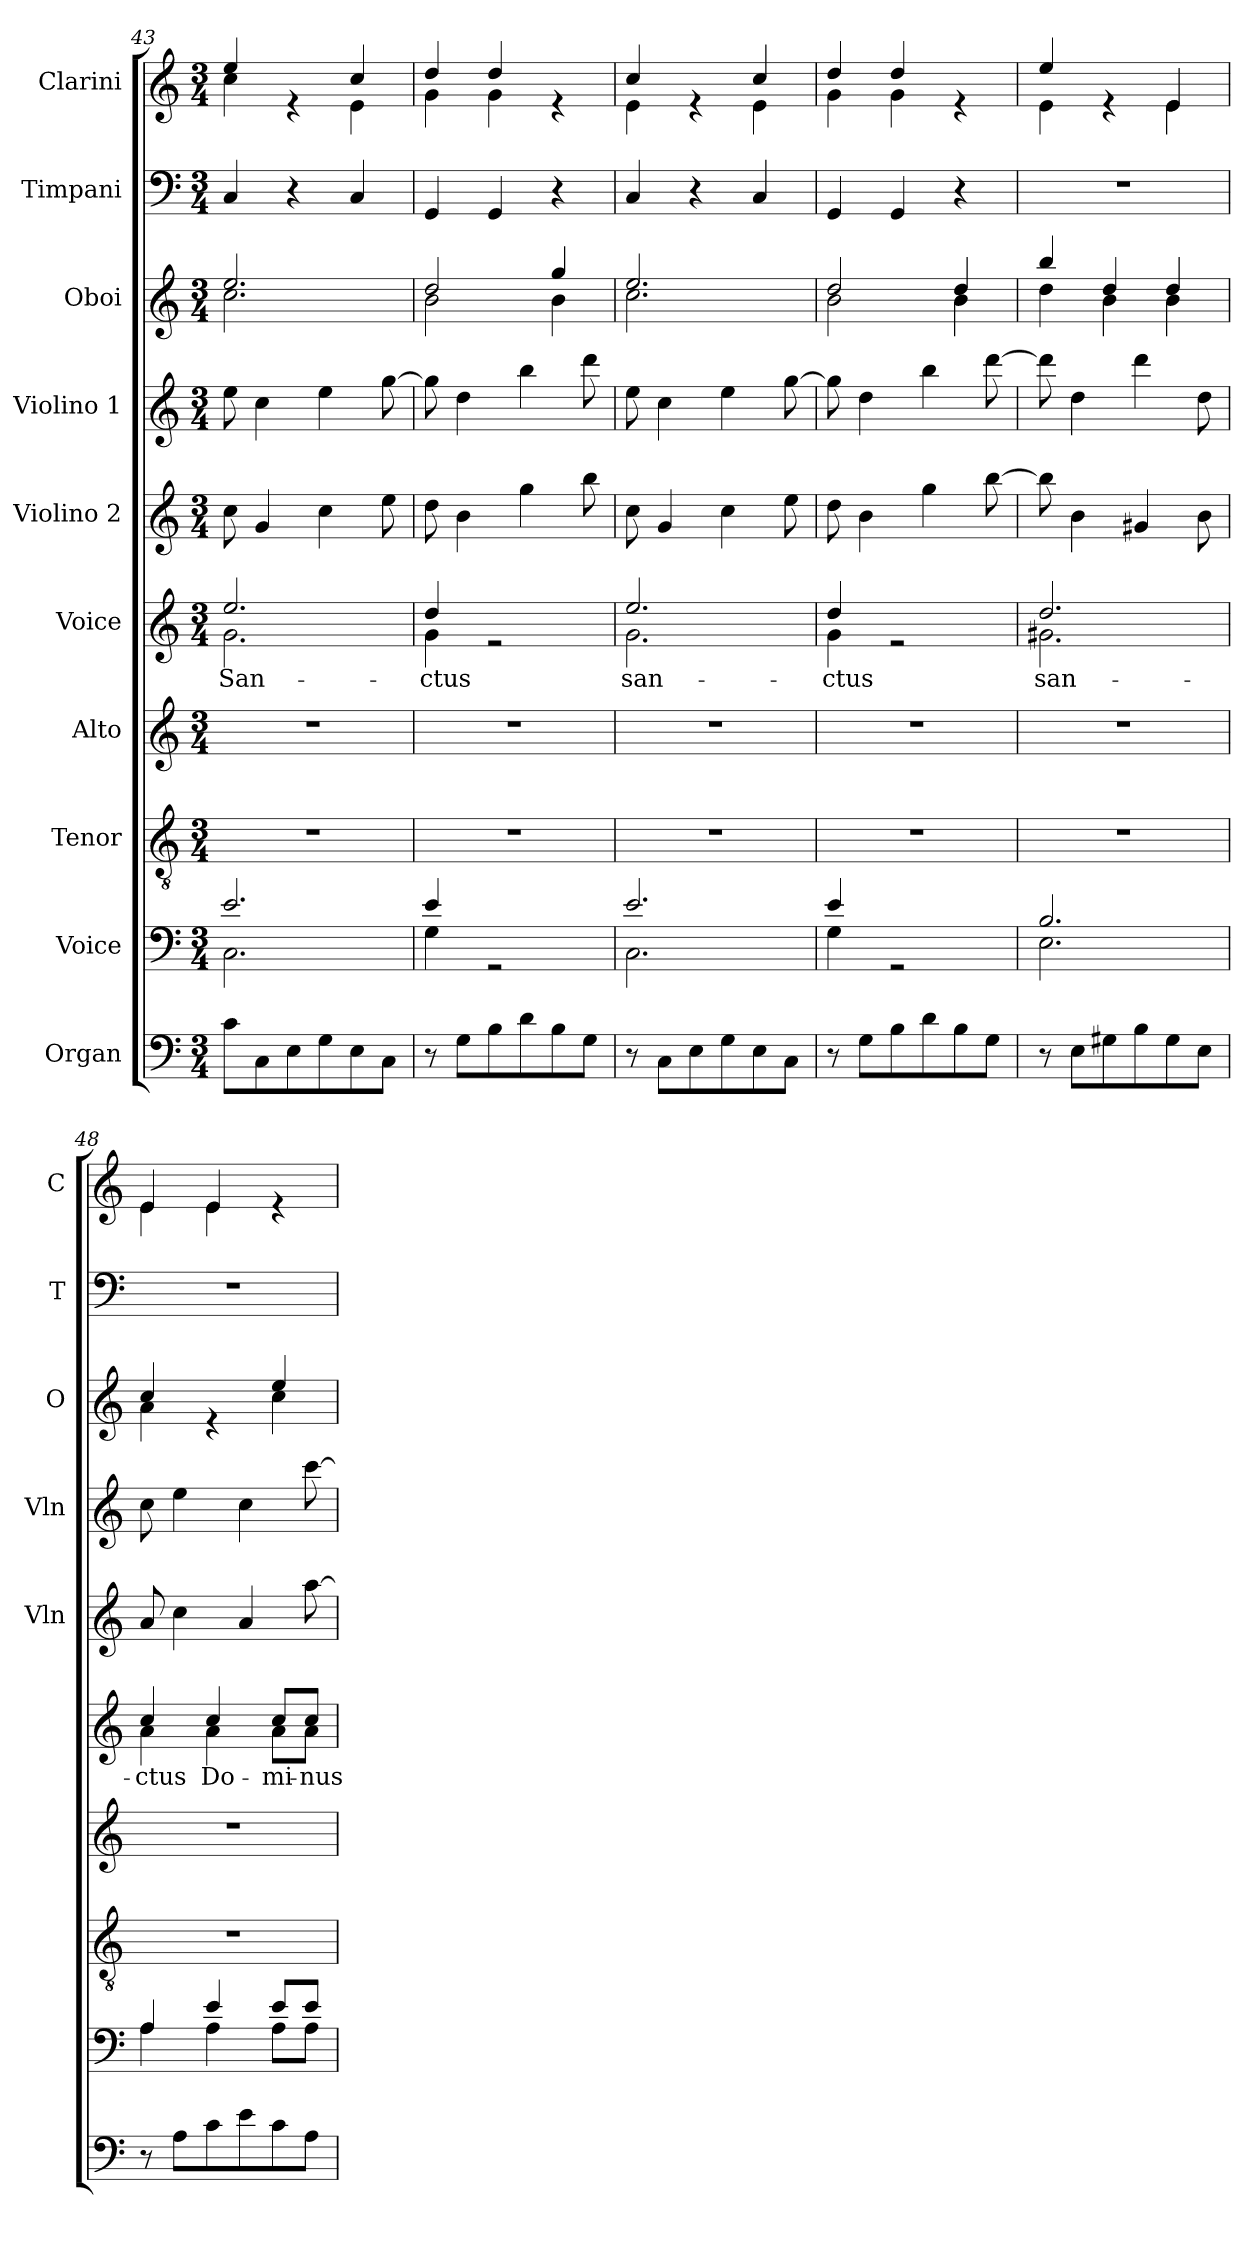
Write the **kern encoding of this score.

**kern	**kern	**kern	**kern	**kern	**text	**kern	**kern	**kern	**kern	**kern
*part10	*part9	*part8	*part7	*part6	*part6	*part5	*part4	*part3	*part2	*part1
*staff10	*staff9	*staff8	*staff7	*staff6	*staff6	*staff5	*staff4	*staff3	*staff2	*staff1
*I"Organ	*I"Voice	*I"Tenor	*I"Alto	*I"Voice	*	*I"Violino 2	*I"Violino 1	*I"Oboi	*I"Timpani	*I"Clarini
*	*	*	*	*	*	*I'Vln	*I'Vln	*I'O	*I'T	*I'C
!!LO:PB:g=z
*clefF4	*clefF4	*clefGv2	*clefG2	*clefG2	*	*clefG2	*clefG2	*clefG2	*clefF4	*clefG2
*k[]	*k[]	*k[]	*k[]	*k[]	*	*k[]	*k[]	*k[]	*k[]	*k[]
*M3/4	*M3/4	*M3/4	*M3/4	*M3/4	*	*M3/4	*M3/4	*M3/4	*M3/4	*M3/4
=43	=43	=43	=43	=43	=43	=43	=43	=43	=43	=43
*	*^	*	*	*	*	*	*	*	*	*
!	!	!	!	!	!	!LO:LY:b	!	!	!	!	!
*	*	*	*	*	*^	*	*	*	*^	*	*^
8c\L	2.e/	2.C\	2.r	2.r	2.ee/	2.g\	San-	8cc\	8ee\	2.ee/	2.cc\	4C/	4ee/	4cc\
8C\	.	.	.	.	.	.	.	4g/	4cc\	.	.	.	.	.
8E\	.	.	.	.	.	.	.	.	.	.	.	4r	4re	4ryy
8G\	.	.	.	.	.	.	.	4cc\	4ee\	.	.	.	.	.
8E\	.	.	.	.	.	.	.	.	.	.	.	4C/	4cc/	4e\
8C\J	.	.	.	.	.	.	.	8ee\	[8gg\	.	.	.	.	.
=44	=44	=44	=44	=44	=44	=44	=44	=44	=44	=44	=44	=44	=44	=44
!	!	!	!	!	!	!	!LO:LY:b	!	!	!	!	!	!	!
8r	4e/	4G\	2.r	2.r	4dd/	4g\	-ctus	8dd\	8gg\]	2dd/	2b\	4GG/	4dd/	4g\
8G\L	.	.	.	.	.	.	.	4b\	4dd\	.	.	.	.	.
8B\	2rGG	2ryy	.	.	2re	2ryy	.	.	.	.	.	4GG/	4dd/	4g\
8d\	.	.	.	.	.	.	.	4gg\	4bb\	.	.	.	.	.
8B\	.	.	.	.	.	.	.	.	.	4gg/	4b\	4r	4re	4ryy
8G\J	.	.	.	.	.	.	.	8bb\	8ddd\	.	.	.	.	.
=45	=45	=45	=45	=45	=45	=45	=45	=45	=45	=45	=45	=45	=45	=45
!	!	!	!	!	!	!	!LO:LY:b	!	!	!	!	!	!	!
8r	2.e/	2.C\	2.r	2.r	2.ee/	2.g\	san-	8cc\	8ee\	2.ee/	2.cc\	4C/	4cc/	4e\
8C\L	.	.	.	.	.	.	.	4g/	4cc\	.	.	.	.	.
8E\	.	.	.	.	.	.	.	.	.	.	.	4r	4re	4ryy
8G\	.	.	.	.	.	.	.	4cc\	4ee\	.	.	.	.	.
8E\	.	.	.	.	.	.	.	.	.	.	.	4C/	4cc/	4e\
8C\J	.	.	.	.	.	.	.	8ee\	[8gg\	.	.	.	.	.
=46	=46	=46	=46	=46	=46	=46	=46	=46	=46	=46	=46	=46	=46	=46
!	!	!	!	!	!	!	!LO:LY:b	!	!	!	!	!	!	!
8r	4e/	4G\	2.r	2.r	4dd/	4g\	-ctus	8dd\	8gg\]	2dd/	2b\	4GG/	4dd/	4g\
8G\L	.	.	.	.	.	.	.	4b\	4dd\	.	.	.	.	.
8B\	2rGG	2ryy	.	.	2re	2ryy	.	.	.	.	.	4GG/	4dd/	4g\
8d\	.	.	.	.	.	.	.	4gg\	4bb\	.	.	.	.	.
8B\	.	.	.	.	.	.	.	.	.	4dd/	4b\	4r	4re	4ryy
8G\J	.	.	.	.	.	.	.	[8bb\	[8ddd\	.	.	.	.	.
=47	=47	=47	=47	=47	=47	=47	=47	=47	=47	=47	=47	=47	=47	=47
!	!	!	!	!	!	!	!LO:LY:b	!	!	!	!	!	!	!
8r	2.B/	2.E\	2.r	2.r	2.dd/	2.g#X\	san-	8bb\]	8ddd\]	4bb/	4dd\	2.r	4ee/	4e\
8E\L	.	.	.	.	.	.	.	4b\	4dd\	.	.	.	.	.
8G#X\	.	.	.	.	.	.	.	.	.	4dd/	4b\	.	4re	4ryy
8B\	.	.	.	.	.	.	.	4g#X/	4ddd\	.	.	.	.	.
8G#\	.	.	.	.	.	.	.	.	.	4dd/	4b\	.	4e/	4e\
8E\J	.	.	.	.	.	.	.	8b\	8dd\	.	.	.	.	.
=48	=48	=48	=48	=48	=48	=48	=48	=48	=48	=48	=48	=48	=48	=48
!	!	!	!	!	!	!	!LO:LY:b	!	!	!	!	!	!	!
8r	4A/	4A\	2.r	2.r	4cc/	4a\	-ctus	8a/	8cc\	4cc/	4a\	2.r	4e/	4e\
8A\L	.	.	.	.	.	.	.	4cc\	4ee\	.	.	.	.	.
!	!	!	!	!	!	!	!LO:LY:b	!	!	!	!	!	!	!
8c\	4e/	4A\	.	.	4cc/	4a\	Do-	.	.	4re	4ryy	.	4e/	4e\
8e\	.	.	.	.	.	.	.	4a/	4cc\	.	.	.	.	.
!	!	!	!	!	!	!	!LO:LY:b	!	!	!	!	!	!	!
8c\	8e/L	8A\L	.	.	8cc/L	8a\L	-mi-	.	.	4ee/	4cc\	.	4re	4ryy
!	!	!	!	!	!	!	!LO:LY:b	!	!	!	!	!	!	!
8A\J	8e/J	8A\J	.	.	8cc/J	8a\J	-nus	[8aa\	[8ccc\	.	.	.	.	.
*	*v	*v	*	*	*v	*v	*	*	*	*v	*v	*	*v	*v
=	=	=	=	=	=	=	=	=	=	=
*-	*-	*-	*-	*-	*-	*-	*-	*-	*-	*-
